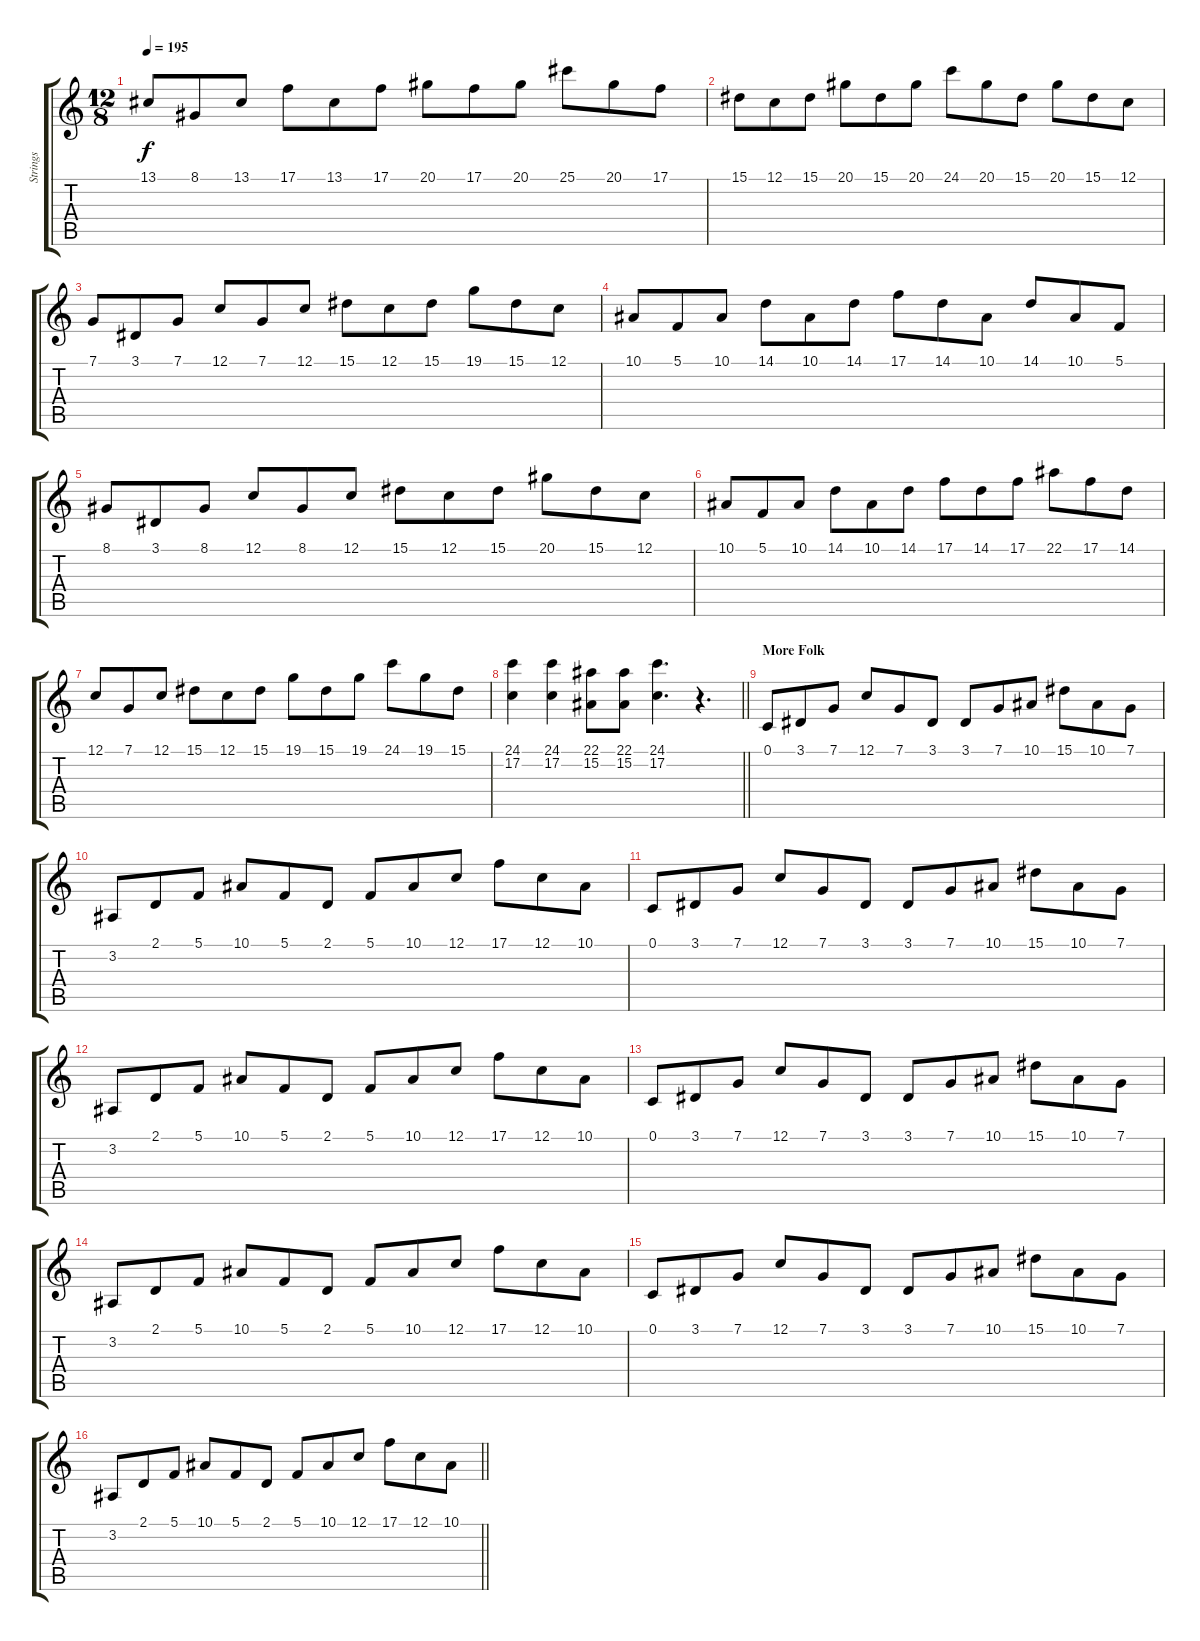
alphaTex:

\track ("Strings" "Strings") {instrument stringensemble1}
\staff {score tabs}
\tuning (C4 G3 Eb3 Bb2 F2 C2) {hide}
\ts (12 8)
\tempo 195
\clef g2
\ks c
13.1.8{dy f} 8.1.8 13.1.8 17.1.8 13.1.8 17.1.8 20.1.8 17.1.8 20.1.8 25.1.8 20.1.8 17.1.8 |
15.1.8 12.1.8 15.1.8 20.1.8 15.1.8 20.1.8 24.1.8 20.1.8 15.1.8 20.1.8 15.1.8 12.1.8 |
7.1.8 3.1.8 7.1.8 12.1.8 7.1.8 12.1.8 15.1.8 12.1.8 15.1.8 19.1.8 15.1.8 12.1.8 |
10.1.8 5.1.8 10.1.8 14.1.8 10.1.8 14.1.8 17.1.8 14.1.8 10.1.8 14.1.8 10.1.8 5.1.8 |
8.1.8 3.1.8 8.1.8 12.1.8 8.1.8 12.1.8 15.1.8 12.1.8 15.1.8 20.1.8 15.1.8 12.1.8 |
10.1.8 5.1.8 10.1.8 14.1.8 10.1.8 14.1.8 17.1.8 14.1.8 17.1.8 22.1.8 17.1.8 14.1.8 |
12.1.8 7.1.8 12.1.8 15.1.8 12.1.8 15.1.8 19.1.8 15.1.8 19.1.8 24.1.8 19.1.8 15.1.8 |
\barLineRight lightlight
(24.1 17.2).4 (24.1 17.2).4 (22.1 15.2).8 (22.1 15.2).8 (24.1 17.2).4{d} r.4{d} |
\section ("" "More Folk")
0.1.8 3.1.8 7.1.8 12.1.8 7.1.8 3.1.8 3.1.8 7.1.8 10.1.8 15.1.8 10.1.8 7.1.8 |
3.2.8 2.1.8 5.1.8 10.1.8 5.1.8 2.1.8 5.1.8 10.1.8 12.1.8 17.1.8 12.1.8 10.1.8 |
0.1.8 3.1.8 7.1.8 12.1.8 7.1.8 3.1.8 3.1.8 7.1.8 10.1.8 15.1.8 10.1.8 7.1.8 |
3.2.8 2.1.8 5.1.8 10.1.8 5.1.8 2.1.8 5.1.8 10.1.8 12.1.8 17.1.8 12.1.8 10.1.8 |
0.1.8 3.1.8 7.1.8 12.1.8 7.1.8 3.1.8 3.1.8 7.1.8 10.1.8 15.1.8 10.1.8 7.1.8 |
3.2.8 2.1.8 5.1.8 10.1.8 5.1.8 2.1.8 5.1.8 10.1.8 12.1.8 17.1.8 12.1.8 10.1.8 |
0.1.8 3.1.8 7.1.8 12.1.8 7.1.8 3.1.8 3.1.8 7.1.8 10.1.8 15.1.8 10.1.8 7.1.8 |
\barLineRight lightlight
3.2.8 2.1.8 5.1.8 10.1.8 5.1.8 2.1.8 5.1.8 10.1.8 12.1.8 17.1.8 12.1.8 10.1.8
